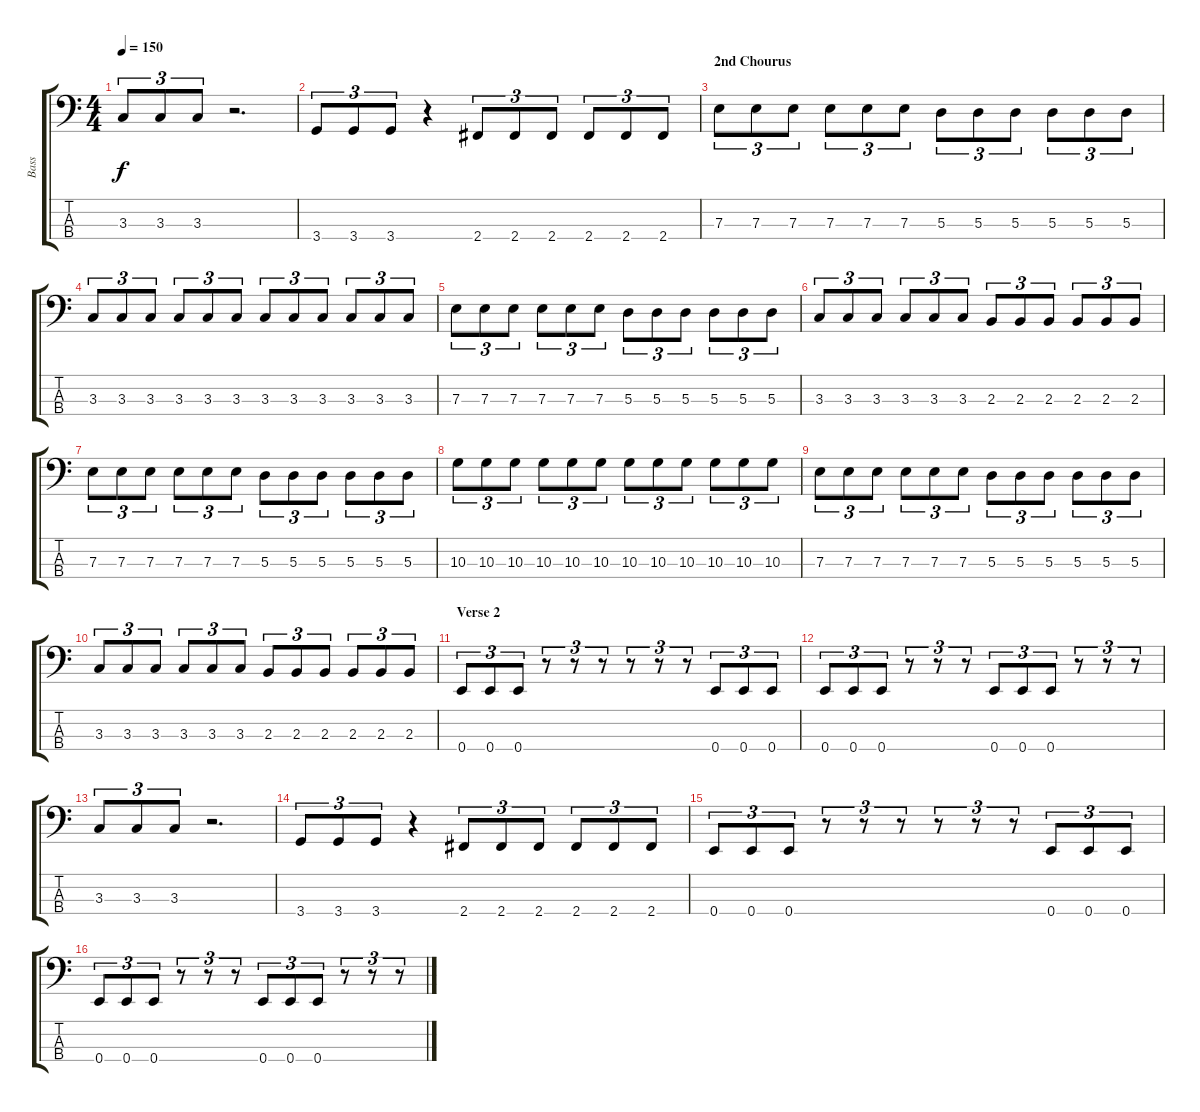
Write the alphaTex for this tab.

\track ("Bass" "Bass") {instrument electricbassfinger}
\staff {score tabs}
\tuning (G2 D2 A1 E1) {hide}
\ts (4 4)
\tempo 150
\clef f4
\ks c
3.3.8{tu (3 2) dy f} 3.3.8{tu (3 2)} 3.3.8{tu (3 2)} r.2{d} |
3.4.8{tu (3 2)} 3.4.8{tu (3 2)} 3.4.8{tu (3 2)} r.4 2.4.8{tu (3 2)} 2.4.8{tu (3 2)} 2.4.8{tu (3 2)} 2.4.8{tu (3 2)} 2.4.8{tu (3 2)} 2.4.8{tu (3 2)} |
\section ("" "2nd Chourus")
7.3.8{tu (3 2)} 7.3.8{tu (3 2)} 7.3.8{tu (3 2)} 7.3.8{tu (3 2)} 7.3.8{tu (3 2)} 7.3.8{tu (3 2)} 5.3.8{tu (3 2)} 5.3.8{tu (3 2)} 5.3.8{tu (3 2)} 5.3.8{tu (3 2)} 5.3.8{tu (3 2)} 5.3.8{tu (3 2)} |
3.3.8{tu (3 2)} 3.3.8{tu (3 2)} 3.3.8{tu (3 2)} 3.3.8{tu (3 2)} 3.3.8{tu (3 2)} 3.3.8{tu (3 2)} 3.3.8{tu (3 2)} 3.3.8{tu (3 2)} 3.3.8{tu (3 2)} 3.3.8{tu (3 2)} 3.3.8{tu (3 2)} 3.3.8{tu (3 2)} |
7.3.8{tu (3 2)} 7.3.8{tu (3 2)} 7.3.8{tu (3 2)} 7.3.8{tu (3 2)} 7.3.8{tu (3 2)} 7.3.8{tu (3 2)} 5.3.8{tu (3 2)} 5.3.8{tu (3 2)} 5.3.8{tu (3 2)} 5.3.8{tu (3 2)} 5.3.8{tu (3 2)} 5.3.8{tu (3 2)} |
3.3.8{tu (3 2)} 3.3.8{tu (3 2)} 3.3.8{tu (3 2)} 3.3.8{tu (3 2)} 3.3.8{tu (3 2)} 3.3.8{tu (3 2)} 2.3.8{tu (3 2)} 2.3.8{tu (3 2)} 2.3.8{tu (3 2)} 2.3.8{tu (3 2)} 2.3.8{tu (3 2)} 2.3.8{tu (3 2)} |
7.3.8{tu (3 2)} 7.3.8{tu (3 2)} 7.3.8{tu (3 2)} 7.3.8{tu (3 2)} 7.3.8{tu (3 2)} 7.3.8{tu (3 2)} 5.3.8{tu (3 2)} 5.3.8{tu (3 2)} 5.3.8{tu (3 2)} 5.3.8{tu (3 2)} 5.3.8{tu (3 2)} 5.3.8{tu (3 2)} |
10.3.8{tu (3 2)} 10.3.8{tu (3 2)} 10.3.8{tu (3 2)} 10.3.8{tu (3 2)} 10.3.8{tu (3 2)} 10.3.8{tu (3 2)} 10.3.8{tu (3 2)} 10.3.8{tu (3 2)} 10.3.8{tu (3 2)} 10.3.8{tu (3 2)} 10.3.8{tu (3 2)} 10.3.8{tu (3 2)} |
7.3.8{tu (3 2)} 7.3.8{tu (3 2)} 7.3.8{tu (3 2)} 7.3.8{tu (3 2)} 7.3.8{tu (3 2)} 7.3.8{tu (3 2)} 5.3.8{tu (3 2)} 5.3.8{tu (3 2)} 5.3.8{tu (3 2)} 5.3.8{tu (3 2)} 5.3.8{tu (3 2)} 5.3.8{tu (3 2)} |
3.3.8{tu (3 2)} 3.3.8{tu (3 2)} 3.3.8{tu (3 2)} 3.3.8{tu (3 2)} 3.3.8{tu (3 2)} 3.3.8{tu (3 2)} 2.3.8{tu (3 2)} 2.3.8{tu (3 2)} 2.3.8{tu (3 2)} 2.3.8{tu (3 2)} 2.3.8{tu (3 2)} 2.3.8{tu (3 2)} |
\section ("" "Verse 2")
0.4.8{tu (3 2)} 0.4.8{tu (3 2)} 0.4.8{tu (3 2)} r.8{tu (3 2)} r.8{tu (3 2)} r.8{tu (3 2)} r.8{tu (3 2)} r.8{tu (3 2)} r.8{tu (3 2)} 0.4.8{tu (3 2)} 0.4.8{tu (3 2)} 0.4.8{tu (3 2)} |
0.4.8{tu (3 2)} 0.4.8{tu (3 2)} 0.4.8{tu (3 2)} r.8{tu (3 2)} r.8{tu (3 2)} r.8{tu (3 2)} 0.4.8{tu (3 2)} 0.4.8{tu (3 2)} 0.4.8{tu (3 2)} r.8{tu (3 2)} r.8{tu (3 2)} r.8{tu (3 2)} |
3.3.8{tu (3 2)} 3.3.8{tu (3 2)} 3.3.8{tu (3 2)} r.2{d} |
3.4.8{tu (3 2)} 3.4.8{tu (3 2)} 3.4.8{tu (3 2)} r.4 2.4.8{tu (3 2)} 2.4.8{tu (3 2)} 2.4.8{tu (3 2)} 2.4.8{tu (3 2)} 2.4.8{tu (3 2)} 2.4.8{tu (3 2)} |
0.4.8{tu (3 2)} 0.4.8{tu (3 2)} 0.4.8{tu (3 2)} r.8{tu (3 2)} r.8{tu (3 2)} r.8{tu (3 2)} r.8{tu (3 2)} r.8{tu (3 2)} r.8{tu (3 2)} 0.4.8{tu (3 2)} 0.4.8{tu (3 2)} 0.4.8{tu (3 2)} |
0.4.8{tu (3 2)} 0.4.8{tu (3 2)} 0.4.8{tu (3 2)} r.8{tu (3 2)} r.8{tu (3 2)} r.8{tu (3 2)} 0.4.8{tu (3 2)} 0.4.8{tu (3 2)} 0.4.8{tu (3 2)} r.8{tu (3 2)} r.8{tu (3 2)} r.8{tu (3 2)}
